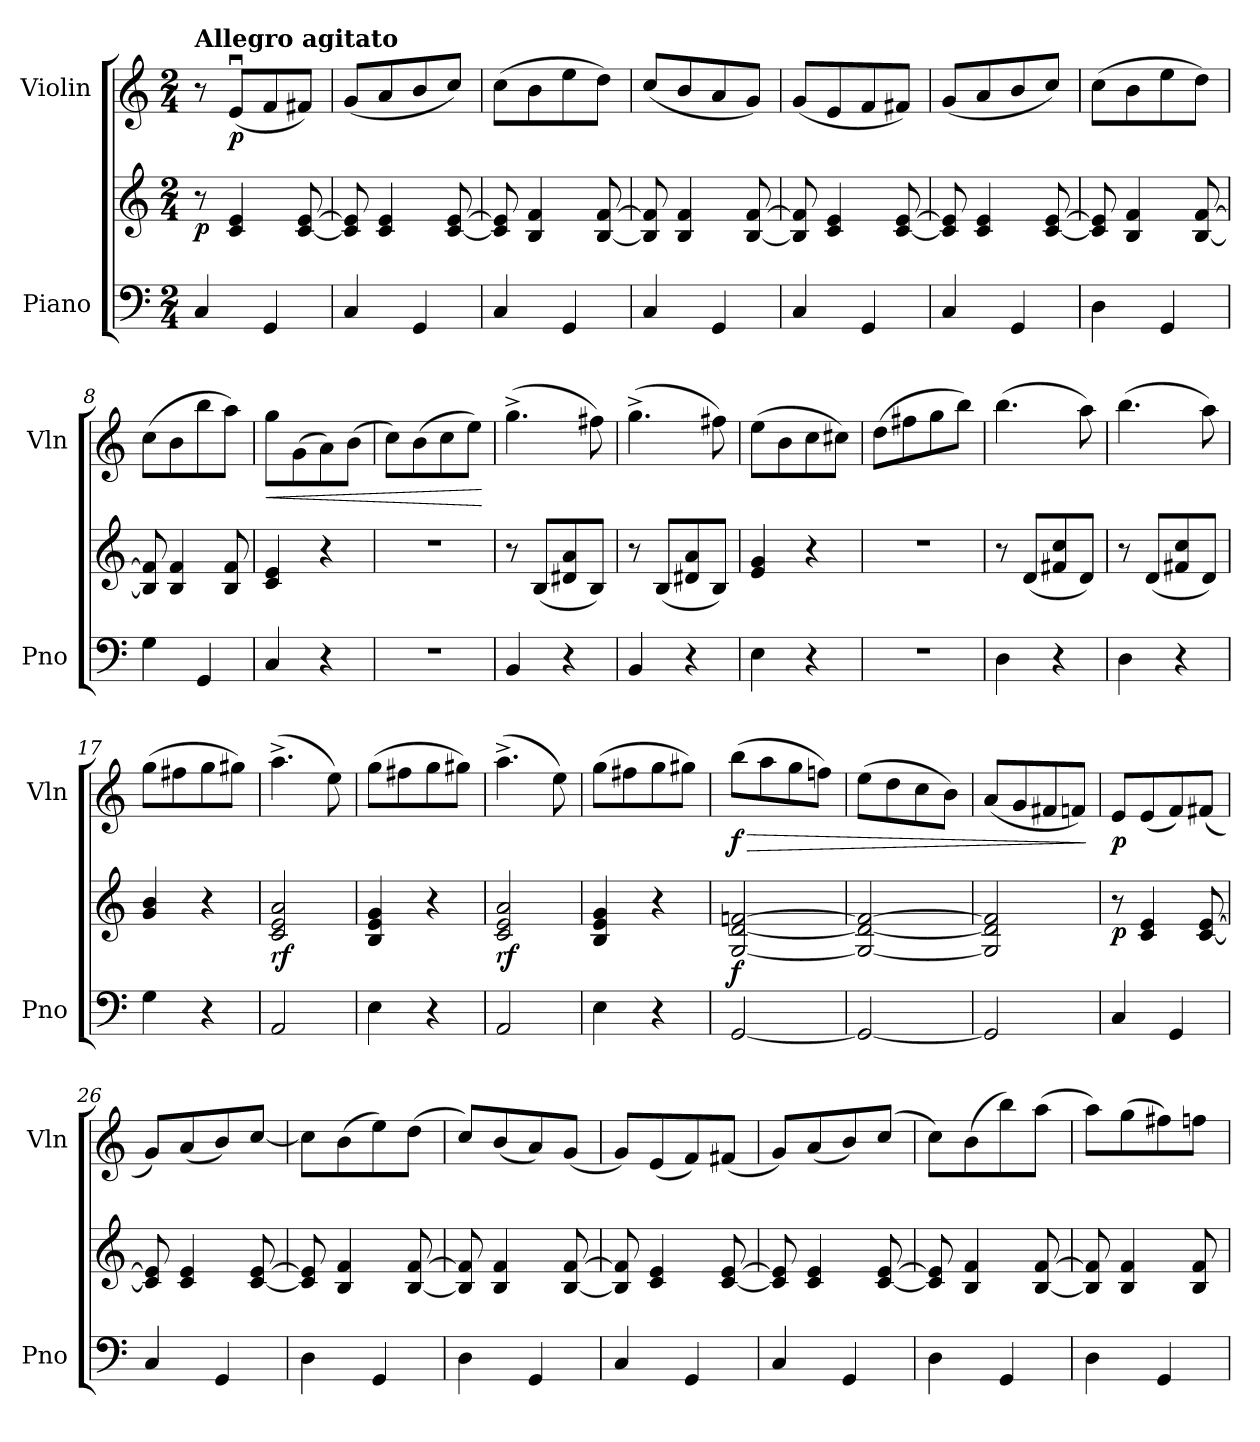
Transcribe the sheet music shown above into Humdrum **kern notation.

**kern	**kern	**dynam	**kern	**dynam
*part2	*part2	*part2	*part1	*part1
*staff3	*staff2	*staff2/3	*staff1	*staff1
*I"Piano	*	*	*I"Violin	*
*I'Pno	*	*	*I'Vln	*
*clefF4	*clefG2	*	*clefG2	*
*k[]	*k[]	*	*k[]	*
*M2/4	*M2/4	*	*M2/4	*
=1	=1	=1	=1	=1
!	!	!	!LO:TX:a:B:t=Allegro agitato	!
!	!	!LO:DY:b	!	!
4C/	8r	p	8r	.
!	!	!	!	!LO:DY:b
.	4c/ 4e/	.	(<8eu/L	p
4GG/	.	.	8f/	.
.	[8c/ [8e/	.	8f#X/J)	.
=2	=2	=2	=2	=2
4C/	8c/] 8e/]	.	(<8g/L	.
.	4c/ 4e/	.	8a/	.
4GG/	.	.	8b/	.
.	[8c/ [8e/	.	8cc/J)	.
=3	=3	=3	=3	=3
4C/	8c/] 8e/]	.	(>8cc\L	.
.	4B/ 4f/	.	8b\	.
4GG/	.	.	8ee\	.
.	[8B/ [8f/	.	8dd\J)	.
=4	=4	=4	=4	=4
4C/	8B/] 8f/]	.	(<8cc/L	.
.	4B/ 4f/	.	8b/	.
4GG/	.	.	8a/	.
.	[8B/ [8f/	.	8g/J)	.
=5	=5	=5	=5	=5
4C/	8B/] 8f/]	.	(<8g/L	.
.	4c/ 4e/	.	8e/	.
4GG/	.	.	8f/	.
.	[8c/ [8e/	.	8f#X/J)	.
=6	=6	=6	=6	=6
4C/	8c/] 8e/]	.	(<8g/L	.
.	4c/ 4e/	.	8a/	.
4GG/	.	.	8b/	.
.	[8c/ [8e/	.	8cc/J)	.
!!LO:LB:g=z
=7	=7	=7	=7	=7
4D\	8c/] 8e/]	.	(>8cc\L	.
.	4B/ 4f/	.	8b\	.
4GG/	.	.	8ee\	.
.	[8B/ [8f/	.	8dd\J)	.
=8	=8	=8	=8	=8
4G\	8B/] 8f/]	.	(>8cc\L	.
.	4B/ 4f/	.	8b\	.
4GG/	.	.	8bb\	.
.	8B/ 8f/	.	8aa\J)	.
=9	=9	=9	=9	=9
!	!	!	!	!LO:HP:b
4C/	4c/ 4e/	.	8gg\L	<
.	.	.	(>8g\	.
4r	4r	.	8a\)	.
.	.	.	(>8b\J	.
=10	=10	=10	=10	=10
2r	2r	.	8cc\L)	.
.	.	.	(>8b\	.
.	.	.	8cc\	.
.	.	.	8ee\J)	.
.	.	.	.	[
=11	=11	=11	=11	=11
4BB/	8r	.	(>4.gg^\	.
.	(<8B/L	.	.	.
4r	8d#X/ 8a/	.	.	.
.	8B/J)	.	8ff#X\)	.
=12	=12	=12	=12	=12
4BB/	8r	.	(>4.gg^\	.
.	(<8B/L	.	.	.
4r	8d#X/ 8a/	.	.	.
.	8B/J)	.	8ff#X\)	.
=13	=13	=13	=13	=13
4E\	4e/ 4g/	.	(>8ee\L	.
.	.	.	8b\	.
4r	4r	.	8cc\	.
.	.	.	8cc#X\J)	.
=14	=14	=14	=14	=14
2r	2r	.	(>8dd\L	.
.	.	.	8ff#X\	.
.	.	.	8gg\	.
.	.	.	8bb\J)	.
!!LO:LB:g=z
=15	=15	=15	=15	=15
4D\	8r	.	(>4.bb\	.
.	(<8d/L	.	.	.
4r	8f#X/ 8cc/	.	.	.
.	8d/J)	.	8aa\)	.
=16	=16	=16	=16	=16
4D\	8r	.	(>4.bb\	.
.	(<8d/L	.	.	.
4r	8f#X/ 8cc/	.	.	.
.	8d/J)	.	8aa\)	.
=17	=17	=17	=17	=17
4G\	4g/ 4b/	.	(>8gg\L	.
.	.	.	8ff#X\	.
4r	4r	.	8gg\	.
.	.	.	8gg#X\J)	.
=18	=18	=18	=18	=18
!	!	!LO:DY:b	!	!
2AA/	2c/ 2e/ 2a/	rf	(>4.aa^\	.
.	.	.	8ee\)	.
=19	=19	=19	=19	=19
4E\	4B/ 4e/ 4g/	.	(>8gg\L	.
.	.	.	8ff#X\	.
4r	4r	.	8gg\	.
.	.	.	8gg#X\J)	.
=20	=20	=20	=20	=20
!	!	!LO:DY:b	!	!
2AA/	2c/ 2e/ 2a/	rf	(>4.aa^\	.
.	.	.	8ee\)	.
=21	=21	=21	=21	=21
4E\	4B/ 4e/ 4g/	.	(>8gg\L	.
.	.	.	8ff#X\	.
4r	4r	.	8gg\	.
.	.	.	8gg#X\J)	.
=22	=22	=22	=22	=22
!	!	!LO:DY:b	!	!LO:HP:b
!	!	!	!	!LO:DY:n=1:b
[2GG/	[2G/ [2d/ [2fn/	f	(>8bb\L	> f
.	.	.	8aa\	.
.	.	.	8gg\	.
.	.	.	8ffn\J)	.
!!LO:LB:g=z
=23	=23	=23	=23	=23
2GG/_	2G/_ 2d/_ 2f/_	.	(>8ee\L	.
.	.	.	8dd\	.
.	.	.	8cc\	.
.	.	.	8b\J)	.
!!LO:PB:g=z
=24	=24	=24	=24	=24
2GG/]	2G/] 2d/] 2f/]	.	(<8a/L	.
.	.	.	8g/	.
.	.	.	8f#X/	.
.	.	.	8fn/J)	.
.	.	.	.	]
=25	=25	=25	=25	=25
!	!	!LO:DY:b	!	!LO:DY:b
4C/	8r	p	8e/L	p
.	4c/ 4e/	.	(<8e/	.
4GG/	.	.	8f/)	.
.	[8c/ [8e/	.	(<8f#X/J	.
=26	=26	=26	=26	=26
4C/	8c/] 8e/]	.	8g/L)	.
.	4c/ 4e/	.	(<8a/	.
4GG/	.	.	8b/)	.
.	[8c/ [8e/	.	[8cc/J	.
=27	=27	=27	=27	=27
4D\	8c/] 8e/]	.	8cc\L]	.
.	4B/ 4f/	.	(>8b\	.
4GG/	.	.	8ee\)	.
.	[8B/ [8f/	.	(>8dd\J	.
=28	=28	=28	=28	=28
4D\	8B/] 8f/]	.	8cc/L)	.
.	4B/ 4f/	.	(<8b/	.
4GG/	.	.	8a/)	.
.	[8B/ [8f/	.	(<8g/J	.
=29	=29	=29	=29	=29
4C/	8B/] 8f/]	.	8g/L)	.
.	4c/ 4e/	.	(<8e/	.
4GG/	.	.	8f/)	.
.	[8c/ [8e/	.	(<8f#X/J	.
=30	=30	=30	=30	=30
4C/	8c/] 8e/]	.	8g/L)	.
.	4c/ 4e/	.	(<8a/	.
4GG/	.	.	8b/)	.
.	[8c/ [8e/	.	(<8cc/J	.
!!LO:PB:g=z
=31	=31	=31	=31	=31
4D\	8c/] 8e/]	.	8cc\L)	.
.	4B/ 4f/	.	(>8b\	.
4GG/	.	.	8bb\)	.
.	[8B/ [8f/	.	(>8aa\J	.
=32	=32	=32	=32	=32
4D\	8B/] 8f/]	.	8aa\L)	.
.	4B/ 4f/	.	(>8gg\	.
4GG/	.	.	8ff#X\)	.
.	8B/ 8f/	.	8ffn\J	.
=	=	=	=	=
*-	*-	*-	*-	*-
